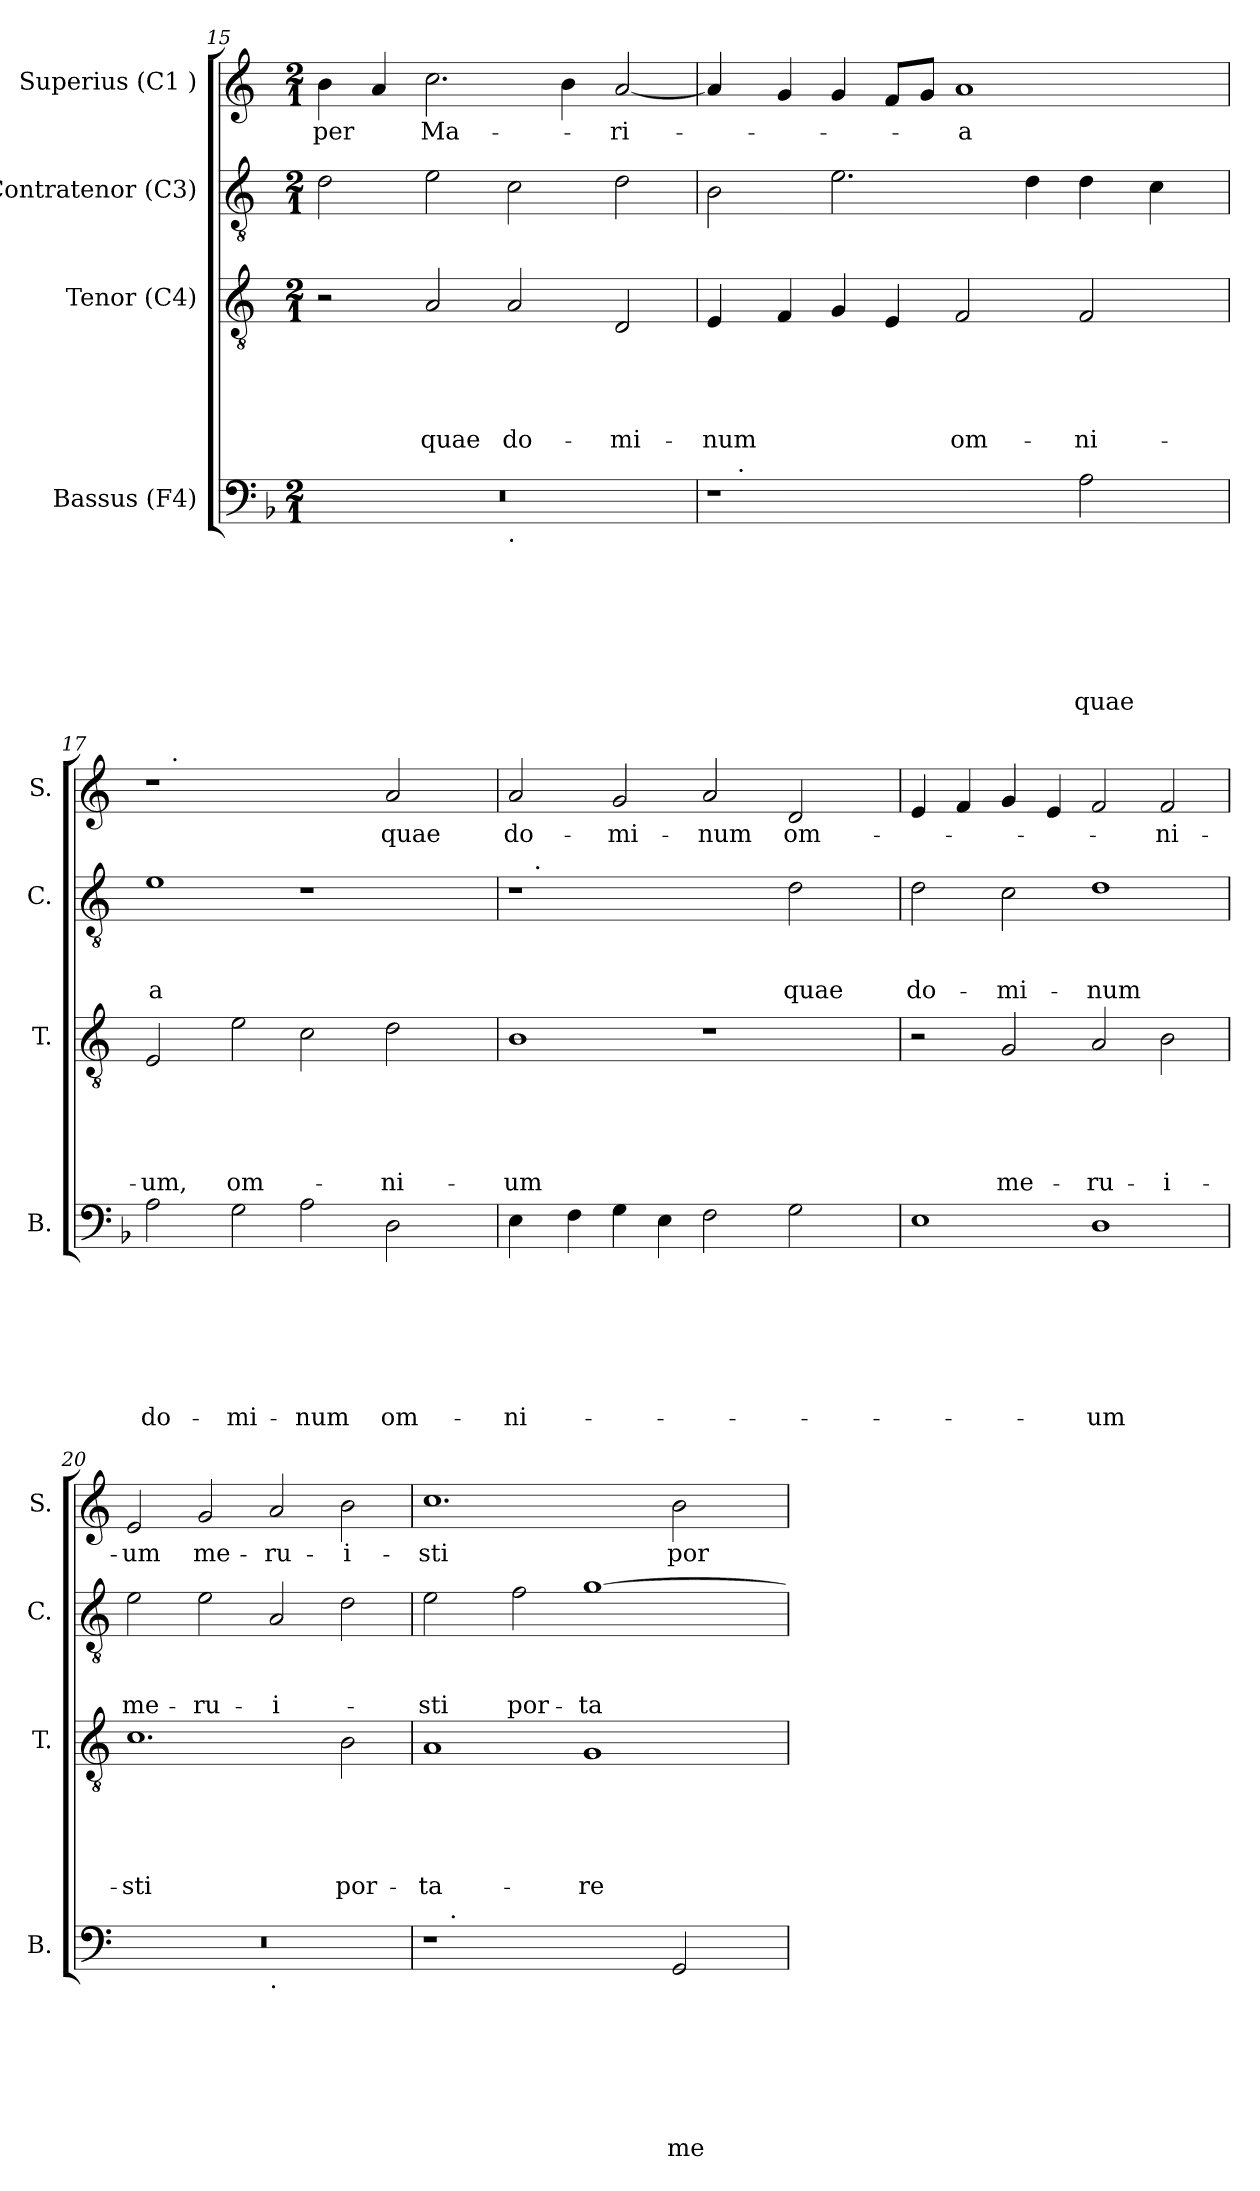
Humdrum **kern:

**kern	**text	**text	**text	**text	**text	**text	**text	**kern	**text	**text	**text	**text	**text	**kern	**text	**text	**text	**kern	**text
*part4	*part4	*part4	*part4	*part4	*part4	*part4	*part4	*part3	*part3	*part3	*part3	*part3	*part3	*part2	*part2	*part2	*part2	*part1	*part1
*staff4	*staff4	*staff4	*staff4	*staff4	*staff4	*staff4	*staff4	*staff3	*staff3	*staff3	*staff3	*staff3	*staff3	*staff2	*staff2	*staff2	*staff2	*staff1	*staff1
*I"Bassus (F4)	*	*	*	*	*	*	*	*I"Tenor (C4)	*	*	*	*	*	*I"Contratenor (C3)	*	*	*	*I"Superius (C1 )	*
*I'B.	*	*	*	*	*	*	*	*I'T.	*	*	*	*	*	*I'C.	*	*	*	*I'S.	*
*clefF4	*	*	*	*	*	*	*	*clefGv2	*	*	*	*	*	*clefGv2	*	*	*	*clefG2	*
*k[b-]	*	*	*	*	*	*	*	*k[]	*	*	*	*	*	*k[]	*	*	*	*k[]	*
*F:	*	*	*	*	*	*	*	*C:	*	*	*	*	*	*C:	*	*	*	*C:	*
*M2/1	*	*	*	*	*	*	*	*M2/1	*	*	*	*	*	*M2/1	*	*	*	*M2/1	*
=15	=15	=15	=15	=15	=15	=15	=15	=15	=15	=15	=15	=15	=15	=15	=15	=15	=15	=15	=15
!	!	!	!	!	!	!	!	!	!	!	!	!	!	!	!	!	!	!	!LO:LY:b:rj
*^	*	*	*	*	*	*	*	*	*	*	*	*	*	*	*	*	*	*	*
0r	1ryy	.	.	.	.	.	.	.	2r	.	.	.	.	.	2d\	.	.	.	4b\	-per
.	.	.	.	.	.	.	.	.	.	.	.	.	.	.	.	.	.	.	4a/	.
!	!	!	!	!	!	!	!	!	!	!	!	!	!	!LO:LY:b:rj	!	!	!	!	!	!LO:LY:b:rj
.	.	.	.	.	.	.	.	.	2A/	.	.	.	.	quae	2e\	.	.	.	2.cc\	Ma-
!	!LO:TX:b:t=.	!	!	!	!	!	!	!	!	!	!	!	!	!	!	!	!	!	!	!
!	!	!	!	!	!	!	!	!	!	!	!	!	!	!LO:LY:b:rj	!	!	!	!	!	!
.	1ryy	.	.	.	.	.	.	.	2A/	.	.	.	.	do-	2c\	.	.	.	.	.
.	.	.	.	.	.	.	.	.	.	.	.	.	.	.	.	.	.	.	4b\	.
!	!	!	!	!	!	!	!	!	!	!	!	!	!	!LO:LY:b:rj	!	!	!	!	!	!LO:LY:b:rj
.	.	.	.	.	.	.	.	.	2D/	.	.	.	.	-mi-	2d\	.	.	.	[<2a/	-ri-
=16	=16	=16	=16	=16	=16	=16	=16	=16	=16	=16	=16	=16	=16	=16	=16	=16	=16	=16	=16	=16
!	!	!	!	!	!	!	!	!	!	!	!	!	!	!LO:LY:b:rj	!	!	!	!	!	!
1r	16.ryy	.	.	.	.	.	.	.	4E/	.	.	.	.	-num	2B\	.	.	.	4a/]	.
!	!LO:TX:a:t=.	!	!	!	!	!	!	!	!	!	!	!	!	!	!	!	!	!	!	!
.	1ryy	.	.	.	.	.	.	.	.	.	.	.	.	.	.	.	.	.	.	.
.	.	.	.	.	.	.	.	.	4F/	.	.	.	.	.	.	.	.	.	4g/	.
.	.	.	.	.	.	.	.	.	4G/	.	.	.	.	.	2.e\	.	.	.	4g/	.
.	.	.	.	.	.	.	.	.	4E/	.	.	.	.	.	.	.	.	.	8f/L	.
.	.	.	.	.	.	.	.	.	.	.	.	.	.	.	.	.	.	.	8g/J	.
!	!	!	!	!	!	!	!	!	!	!	!	!	!	!LO:LY:b:rj	!	!	!	!	!	!LO:LY:b:rj
2ryy	.	.	.	.	.	.	.	.	2F/	.	.	.	.	om-	.	.	.	.	1a	-a
.	2ryy	.	.	.	.	.	.	.	.	.	.	.	.	.	.	.	.	.	.	.
.	.	.	.	.	.	.	.	.	.	.	.	.	.	.	4d\	.	.	.	.	.
!	!	!	!	!	!	!	!	!LO:LY:b	!	!	!	!	!	!LO:LY:b:rj	!	!	!	!	!	!
2A\	.	.	.	.	.	.	.	quae	2F/	.	.	.	.	-ni-	4d\	.	.	.	.	.
.	4ryy	.	.	.	.	.	.	.	.	.	.	.	.	.	.	.	.	.	.	.
.	.	.	.	.	.	.	.	.	.	.	.	.	.	.	4c\	.	.	.	.	.
.	8ryy	.	.	.	.	.	.	.	.	.	.	.	.	.	.	.	.	.	.	.
.	32ryy	.	.	.	.	.	.	.	.	.	.	.	.	.	.	.	.	.	.	.
=17	=17	=17	=17	=17	=17	=17	=17	=17	=17	=17	=17	=17	=17	=17	=17	=17	=17	=17	=17	=17
!	!	!	!	!	!	!	!	!LO:LY:b	!	!	!	!	!	!LO:LY:b:rj	!	!	!	!LO:LY:b:rj	!	!
*v	*v	*	*	*	*	*	*	*	*	*	*	*	*	*	*	*	*	*	*^	*
2A\	.	.	.	.	.	.	do-	2E/	.	.	.	.	-um,	1e	.	.	-a	1r	16.ryy	.
!	!	!	!	!	!	!	!	!	!	!	!	!	!	!	!	!	!	!	!LO:TX:a:t=.	!
.	.	.	.	.	.	.	.	.	.	.	.	.	.	.	.	.	.	.	1ryy	.
!	!	!	!	!	!	!	!LO:LY:b	!	!	!	!	!	!LO:LY:b:rj	!	!	!	!	!	!	!
2G\	.	.	.	.	.	.	-mi-	2e\	.	.	.	.	om-	.	.	.	.	.	.	.
!	!	!	!	!	!	!	!LO:LY:b	!	!	!	!	!	!	!	!	!	!	!	!	!
2A\	.	.	.	.	.	.	-num	2c\	.	.	.	.	.	1r	.	.	.	2ryy	.	.
.	.	.	.	.	.	.	.	.	.	.	.	.	.	.	.	.	.	.	2ryy	.
!	!	!	!	!	!	!	!LO:LY:b	!	!	!	!	!	!LO:LY:b:rj	!	!	!	!	!	!	!LO:LY:b:rj
2D\	.	.	.	.	.	.	om-	2d\	.	.	.	.	-ni-	.	.	.	.	2a/	.	quae
.	.	.	.	.	.	.	.	.	.	.	.	.	.	.	.	.	.	.	4ryy	.
.	.	.	.	.	.	.	.	.	.	.	.	.	.	.	.	.	.	.	8ryy	.
.	.	.	.	.	.	.	.	.	.	.	.	.	.	.	.	.	.	.	32ryy	.
*	*	*	*	*	*	*	*	*	*	*	*	*	*	*	*	*	*	*v	*v	*
!!LO:PB:g=z
=18	=18	=18	=18	=18	=18	=18	=18	=18	=18	=18	=18	=18	=18	=18	=18	=18	=18	=18	=18
*k[]	*	*	*	*	*	*	*	*	*	*	*	*	*	*	*	*	*	*	*
*C:	*	*	*	*	*	*	*	*	*	*	*	*	*	*	*	*	*	*	*
*	*	*	*	*	*	*	*	*	*	*	*	*	*	*	*	*	*	*^	*
!	!	!	!	!	!	!	!LO:LY:b	!	!	!	!	!	!LO:LY:b:rj	!	!	!	!	!	!	!LO:LY:b:rj
*	*	*	*	*	*	*	*	*	*	*	*	*	*	*^	*	*	*	*v	*v	*
4E\	.	.	.	.	.	.	-ni-	1B	.	.	.	.	-um	1r	16.ryy	.	.	.	2a/	do-
!	!	!	!	!	!	!	!	!	!	!	!	!	!	!	!LO:TX:a:t=.	!	!	!	!	!
.	.	.	.	.	.	.	.	.	.	.	.	.	.	.	1ryy	.	.	.	.	.
4F\	.	.	.	.	.	.	.	.	.	.	.	.	.	.	.	.	.	.	.	.
!	!	!	!	!	!	!	!	!	!	!	!	!	!	!	!	!	!	!	!	!LO:LY:b:rj
4G\	.	.	.	.	.	.	.	.	.	.	.	.	.	.	.	.	.	.	2g/	-mi-
4E\	.	.	.	.	.	.	.	.	.	.	.	.	.	.	.	.	.	.	.	.
!	!	!	!	!	!	!	!	!	!	!	!	!	!	!	!	!	!	!	!	!LO:LY:b:rj
2F\	.	.	.	.	.	.	.	1r	.	.	.	.	.	2ryy	.	.	.	.	2a/	-num
.	.	.	.	.	.	.	.	.	.	.	.	.	.	.	2ryy	.	.	.	.	.
!	!	!	!	!	!	!	!	!	!	!	!	!	!	!	!	!	!	!LO:LY:b:rj	!	!LO:LY:b:rj
2G\	.	.	.	.	.	.	.	.	.	.	.	.	.	2d\	.	.	.	quae	2d/	om-
.	.	.	.	.	.	.	.	.	.	.	.	.	.	.	4ryy	.	.	.	.	.
.	.	.	.	.	.	.	.	.	.	.	.	.	.	.	8ryy	.	.	.	.	.
.	.	.	.	.	.	.	.	.	.	.	.	.	.	.	32ryy	.	.	.	.	.
=19	=19	=19	=19	=19	=19	=19	=19	=19	=19	=19	=19	=19	=19	=19	=19	=19	=19	=19	=19	=19
!	!	!	!	!	!	!	!	!	!	!	!	!	!	!	!	!	!	!LO:LY:b:rj	!	!
*	*	*	*	*	*	*	*	*	*	*	*	*	*	*v	*v	*	*	*	*	*
1E	.	.	.	.	.	.	.	2r	.	.	.	.	.	2d\	.	.	do-	4e/	.
.	.	.	.	.	.	.	.	.	.	.	.	.	.	.	.	.	.	4f/	.
!	!	!	!	!	!	!	!	!	!	!	!	!	!LO:LY:b:rj	!	!	!	!LO:LY:b:rj	!	!
.	.	.	.	.	.	.	.	2G/	.	.	.	.	me-	2c\	.	.	-mi-	4g/	.
.	.	.	.	.	.	.	.	.	.	.	.	.	.	.	.	.	.	4e/	.
!	!	!	!	!	!	!	!LO:LY:b	!	!	!	!	!	!LO:LY:b:rj	!	!	!	!LO:LY:b:rj	!	!
1D	.	.	.	.	.	.	-um	2A/	.	.	.	.	-ru-	1d	.	.	-num	2f/	.
!	!	!	!	!	!	!	!	!	!	!	!	!	!LO:LY:b:rj	!	!	!	!	!	!LO:LY:b:rj
.	.	.	.	.	.	.	.	2B\	.	.	.	.	-i-	.	.	.	.	2f/	-ni-
=20	=20	=20	=20	=20	=20	=20	=20	=20	=20	=20	=20	=20	=20	=20	=20	=20	=20	=20	=20
!	!	!	!	!	!	!	!	!	!	!	!	!	!LO:LY:b:rj	!	!	!	!LO:LY:b:rj	!	!LO:LY:b:rj
*^	*	*	*	*	*	*	*	*	*	*	*	*	*	*	*	*	*	*	*
0r	1ryy	.	.	.	.	.	.	.	1.c	.	.	.	.	-sti	2e\	.	.	me-	2e/	-um
!	!	!	!	!	!	!	!	!	!	!	!	!	!	!	!	!	!	!LO:LY:b:rj	!	!LO:LY:b:rj
.	.	.	.	.	.	.	.	.	.	.	.	.	.	.	2e\	.	.	-ru-	2g/	me-
!	!LO:TX:b:t=.	!	!	!	!	!	!	!	!	!	!	!	!	!	!	!	!	!	!	!
!	!	!	!	!	!	!	!	!	!	!	!	!	!	!	!	!	!	!LO:LY:b:rj	!	!LO:LY:b:rj
.	1ryy	.	.	.	.	.	.	.	.	.	.	.	.	.	2A/	.	.	-i-	2a/	-ru-
!	!	!	!	!	!	!	!	!	!	!	!	!	!	!LO:LY:b:rj	!	!	!	!	!	!LO:LY:b:rj
.	.	.	.	.	.	.	.	.	2B\	.	.	.	.	por-	2d\	.	.	.	2b\	-i-
=21	=21	=21	=21	=21	=21	=21	=21	=21	=21	=21	=21	=21	=21	=21	=21	=21	=21	=21	=21	=21
!	!	!	!	!	!	!	!	!	!	!	!	!	!	!LO:LY:b:rj	!	!	!	!LO:LY:b:rj	!	!LO:LY:b:rj
1r	16.ryy	.	.	.	.	.	.	.	1A	.	.	.	.	-ta-	2e\	.	.	-sti	1.cc	-sti
!	!LO:TX:a:t=.	!	!	!	!	!	!	!	!	!	!	!	!	!	!	!	!	!	!	!
.	1ryy	.	.	.	.	.	.	.	.	.	.	.	.	.	.	.	.	.	.	.
!	!	!	!	!	!	!	!	!	!	!	!	!	!	!	!	!	!	!LO:LY:b:rj	!	!
.	.	.	.	.	.	.	.	.	.	.	.	.	.	.	2f\	.	.	por-	.	.
!	!	!	!	!	!	!	!	!	!	!	!	!	!	!LO:LY:b:rj	!	!	!	!LO:LY:b:rj	!	!
2ryy	.	.	.	.	.	.	.	.	1G	.	.	.	.	-re	[<1g	.	.	-ta-	.	.
.	2ryy	.	.	.	.	.	.	.	.	.	.	.	.	.	.	.	.	.	.	.
!	!	!	!	!	!	!	!	!LO:LY:b	!	!	!	!	!	!	!	!	!	!	!	!LO:LY:b:rj
2GG/	.	.	.	.	.	.	.	me-	.	.	.	.	.	.	.	.	.	.	2b\	por-
.	4ryy	.	.	.	.	.	.	.	.	.	.	.	.	.	.	.	.	.	.	.
.	8ryy	.	.	.	.	.	.	.	.	.	.	.	.	.	.	.	.	.	.	.
.	32ryy	.	.	.	.	.	.	.	.	.	.	.	.	.	.	.	.	.	.	.
*v	*v	*	*	*	*	*	*	*	*	*	*	*	*	*	*	*	*	*	*	*
=	=	=	=	=	=	=	=	=	=	=	=	=	=	=	=	=	=	=	=
*-	*-	*-	*-	*-	*-	*-	*-	*-	*-	*-	*-	*-	*-	*-	*-	*-	*-	*-	*-
